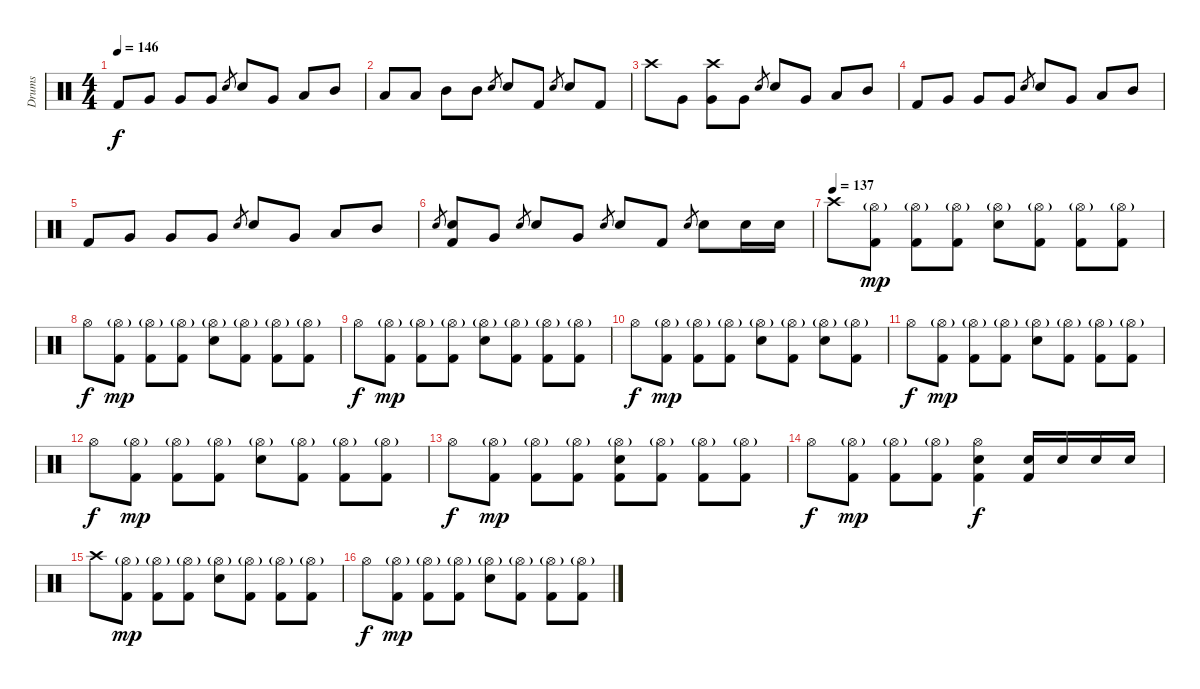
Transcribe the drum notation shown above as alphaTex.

\track ("Drums" "Drums") {instrument percussion}
\staff {score}
\articulation defaults
\ts (4 4)
\tempo 146
\clef neutral
\ks c "Kick (hit) 2".8{dy f} "Very Low Tom (hit)".8 "Very Low Tom (hit)".8 "Very Low Tom (hit)".8 "Electric Snare (hit)".8{gr} "Electric Snare (hit)".8 "Very Low Tom (hit)".8 "Low Tom (hit)".8 "Mid Tom (hit)".8
|
"Low Tom (hit)".8 "Low Tom (hit)".8 "Mid Tom (hit)".8 "Mid Tom (hit)".8 "Electric Snare (hit)".8{gr} "Electric Snare (hit)".8 "Kick (hit) 2".8 "Electric Snare (hit)".8{gr} "Electric Snare (hit)".8 "Kick (hit) 2".8 |
"Crash high (hit)".8 "Very Low Tom (hit)".8 ("Crash high (hit)" "Very Low Tom (hit)").8 "Very Low Tom (hit)".8 "Electric Snare (hit)".8{gr} "Electric Snare (hit)".8 "Very Low Tom (hit)".8 "Low Tom (hit)".8 "Mid Tom (hit)".8 |
"Kick (hit) 2".8 "Very Low Tom (hit)".8 "Very Low Tom (hit)".8 "Very Low Tom (hit)".8 "Electric Snare (hit)".8{gr} "Electric Snare (hit)".8 "Very Low Tom (hit)".8 "Low Tom (hit)".8 "Mid Tom (hit)".8 |
"Kick (hit) 2".8 "Very Low Tom (hit)".8 "Very Low Tom (hit)".8 "Very Low Tom (hit)".8 "Electric Snare (hit)".8{gr} "Electric Snare (hit)".8 "Very Low Tom (hit)".8 "Low Tom (hit)".8 "Mid Tom (hit)".8 |
"Electric Snare (hit)".8{gr} ("Electric Snare (hit)" "Kick (hit) 2").8 "Very Low Tom (hit)".8 "Electric Snare (hit)".8{gr} "Electric Snare (hit)".8 "Very Low Tom (hit)".8 "Electric Snare (hit)".8{gr} "Electric Snare (hit)".8 "Kick (hit) 2".8 "Electric Snare (hit)".8{gr} "Electric Snare (hit)".8 "Electric Snare (hit)".16 "Electric Snare (hit)".16 |
\tempo (137)
"Crash high (hit)".8 ("Hi-Hat (open)"{g} "Kick (hit) 2").8{dy mp} ("Hi-Hat (open)"{g} "Kick (hit) 2").8 ("Hi-Hat (open)"{g} "Kick (hit) 2").8 ("Hi-Hat (open)"{g} "Electric Snare (hit)").8 ("Hi-Hat (open)"{g} "Kick (hit) 2").8 ("Hi-Hat (open)"{g} "Kick (hit) 2").8 ("Hi-Hat (open)"{g} "Kick (hit) 2").8 |
"Hi-Hat (open)".8{dy f} ("Hi-Hat (open)"{g} "Kick (hit) 2").8{dy mp} ("Hi-Hat (open)"{g} "Kick (hit) 2").8 ("Hi-Hat (open)"{g} "Kick (hit) 2").8 ("Hi-Hat (open)"{g} "Electric Snare (hit)").8 ("Hi-Hat (open)"{g} "Kick (hit) 2").8 ("Hi-Hat (open)"{g} "Kick (hit) 2").8 ("Hi-Hat (open)"{g} "Kick (hit) 2").8 |
"Hi-Hat (open)".8{dy f} ("Hi-Hat (open)"{g} "Kick (hit) 2").8{dy mp} ("Hi-Hat (open)"{g} "Kick (hit) 2").8 ("Hi-Hat (open)"{g} "Kick (hit) 2").8 ("Hi-Hat (open)"{g} "Electric Snare (hit)").8 ("Hi-Hat (open)"{g} "Kick (hit) 2").8 ("Hi-Hat (open)"{g} "Kick (hit) 2").8 ("Hi-Hat (open)"{g} "Kick (hit) 2").8 |
"Hi-Hat (open)".8{dy f} ("Hi-Hat (open)"{g} "Kick (hit) 2").8{dy mp} ("Hi-Hat (open)"{g} "Kick (hit) 2").8 ("Hi-Hat (open)"{g} "Kick (hit) 2").8 ("Hi-Hat (open)"{g} "Electric Snare (hit)").8 ("Hi-Hat (open)"{g} "Kick (hit) 2").8 ("Hi-Hat (open)"{g} "Electric Snare (hit)").8 ("Hi-Hat (open)"{g} "Kick (hit) 2").8 |
"Hi-Hat (open)".8{dy f} ("Hi-Hat (open)"{g} "Kick (hit) 2").8{dy mp} ("Hi-Hat (open)"{g} "Kick (hit) 2").8 ("Hi-Hat (open)"{g} "Kick (hit) 2").8 ("Hi-Hat (open)"{g} "Electric Snare (hit)").8 ("Hi-Hat (open)"{g} "Kick (hit) 2").8 ("Hi-Hat (open)"{g} "Kick (hit) 2").8 ("Hi-Hat (open)"{g} "Kick (hit) 2").8 |
"Hi-Hat (open)".8{dy f} ("Hi-Hat (open)"{g} "Kick (hit) 2").8{dy mp} ("Hi-Hat (open)"{g} "Kick (hit) 2").8 ("Hi-Hat (open)"{g} "Kick (hit) 2").8 ("Hi-Hat (open)"{g} "Electric Snare (hit)").8 ("Hi-Hat (open)"{g} "Kick (hit) 2").8 ("Hi-Hat (open)"{g} "Kick (hit) 2").8 ("Hi-Hat (open)"{g} "Kick (hit) 2").8 |
"Hi-Hat (open)".8{dy f} ("Hi-Hat (open)"{g} "Kick (hit) 2").8{dy mp} ("Hi-Hat (open)"{g} "Kick (hit) 2").8 ("Hi-Hat (open)"{g} "Kick (hit) 2").8 ("Hi-Hat (open)"{g} "Electric Snare (hit)" "Kick (hit) 2").8 ("Hi-Hat (open)"{g} "Kick (hit) 2").8 ("Hi-Hat (open)"{g} "Kick (hit) 2").8 ("Hi-Hat (open)"{g} "Kick (hit) 2").8 |
"Hi-Hat (open)".8{dy f} ("Hi-Hat (open)"{g} "Kick (hit) 2").8{dy mp} ("Hi-Hat (open)"{g} "Kick (hit) 2").8 ("Hi-Hat (open)"{g} "Kick (hit) 2").8 ("Hi-Hat (open)" "Electric Snare (hit)" "Kick (hit) 2").4{dy f} ("Electric Snare (hit)" "Kick (hit) 2").16 "Electric Snare (hit)".16 "Electric Snare (hit)".16 "Electric Snare (hit)".16 |
"Crash high (hit)".8 ("Hi-Hat (open)"{g} "Kick (hit) 2").8{dy mp} ("Hi-Hat (open)"{g} "Kick (hit) 2").8 ("Hi-Hat (open)"{g} "Kick (hit) 2").8 ("Hi-Hat (open)"{g} "Electric Snare (hit)").8 ("Hi-Hat (open)"{g} "Kick (hit) 2").8 ("Hi-Hat (open)"{g} "Kick (hit) 2").8 ("Hi-Hat (open)"{g} "Kick (hit) 2").8 |
"Hi-Hat (open)".8{dy f} ("Hi-Hat (open)"{g} "Kick (hit) 2").8{dy mp} ("Hi-Hat (open)"{g} "Kick (hit) 2").8 ("Hi-Hat (open)"{g} "Kick (hit) 2").8 ("Hi-Hat (open)"{g} "Electric Snare (hit)").8 ("Hi-Hat (open)"{g} "Kick (hit) 2").8 ("Hi-Hat (open)"{g} "Kick (hit) 2").8 ("Hi-Hat (open)"{g} "Kick (hit) 2").8
